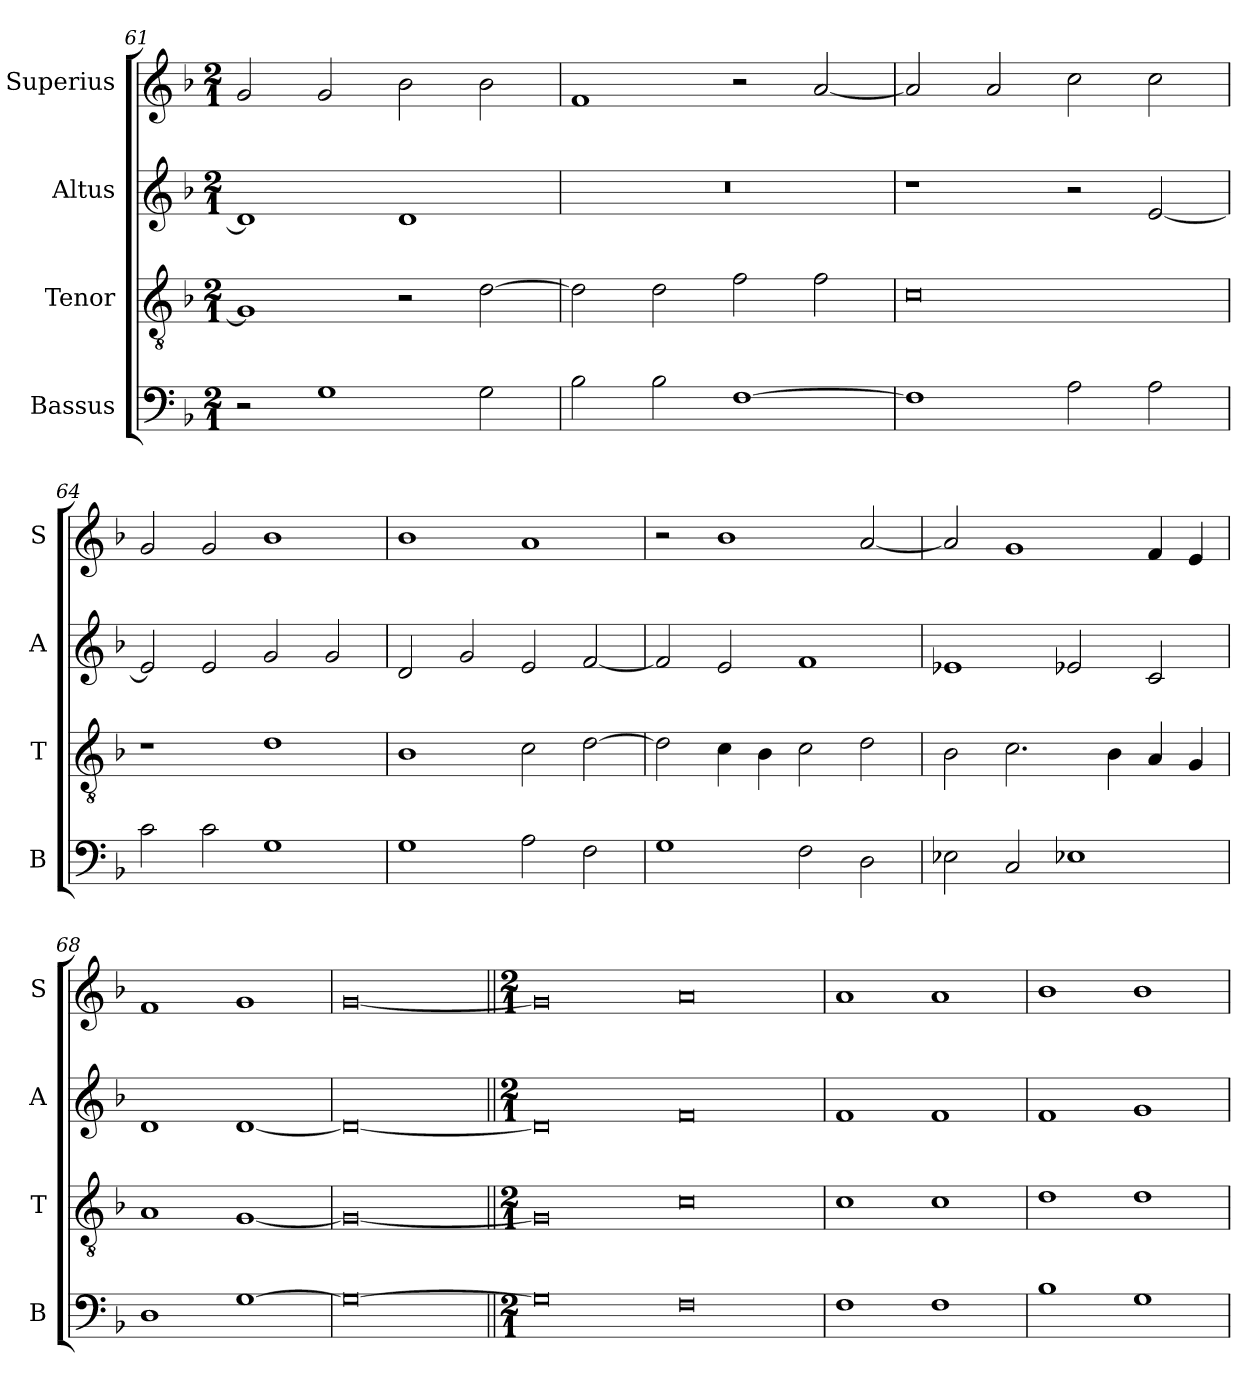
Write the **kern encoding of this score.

**kern	**kern	**kern	**kern
*part4	*part3	*part2	*part1
*staff4	*staff3	*staff2	*staff1
*I"Bassus	*I"Tenor	*I"Altus	*I"Superius
*I'B	*I'T	*I'A	*I'S
*clefF4	*clefGv2	*clefG2	*clefG2
*k[b-]	*k[b-]	*k[b-]	*k[b-]
*F:	*F:	*F:	*F:
*M2/1	*M2/1	*M2/1	*M2/1
=61	=61	=61	=61
2r	1G]	1d]	2g
1G	.	.	2g
.	2r	1d	2b-
2G	[2d	.	2b-
=62	=62	=62	=62
2B-	2d]	0r	1f
2B-	2d	.	.
[1F	2f	.	2r
.	2f	.	[2a
=63	=63	=63	=63
1F]	0c	1r	2a]
.	.	.	2a
2A	.	2r	2cc
2A	.	[2e	2cc
=64	=64	=64	=64
2c	1r	2e]	2g
2c	.	2e	2g
1G	1d	2g	1b-
.	.	2g	.
=65	=65	=65	=65
1G	1B-	2d	1b-
.	.	2g	.
2A	2c	2e	1a
2F	[2d	[2f	.
=66	=66	=66	=66
1G	2d]	2f]	2r
.	4c	2e	1b-
.	4B-	.	.
2F	2c	1f	.
2D	2d	.	[2a
=67	=67	=67	=67
2E-X	2B-	1e-X	2a]
2C	2.c	.	1g
1E-X	.	2e-X	.
.	4B-	.	.
.	4A	2c	4f
.	4G	.	4e
=68	=68	=68	=68
1D	1A	1d	1f
[1G	[1G	[1d	1g
=69	=69	=69	=69
0G_	0G_	0d_	[0g
=70||	=70||	=70||	=70||
*M2/1	*M2/1	*M2/1	*M2/1
0G]	0G]	0d]	0g]
0F	0c	0f	0a
=71	=71	=71	=71
1F	1c	1f	1a
1F	1c	1f	1a
=72	=72	=72	=72
1B-	1d	1f	1b-
1G	1d	1g	1b-
=	=	=	=
*-	*-	*-	*-
